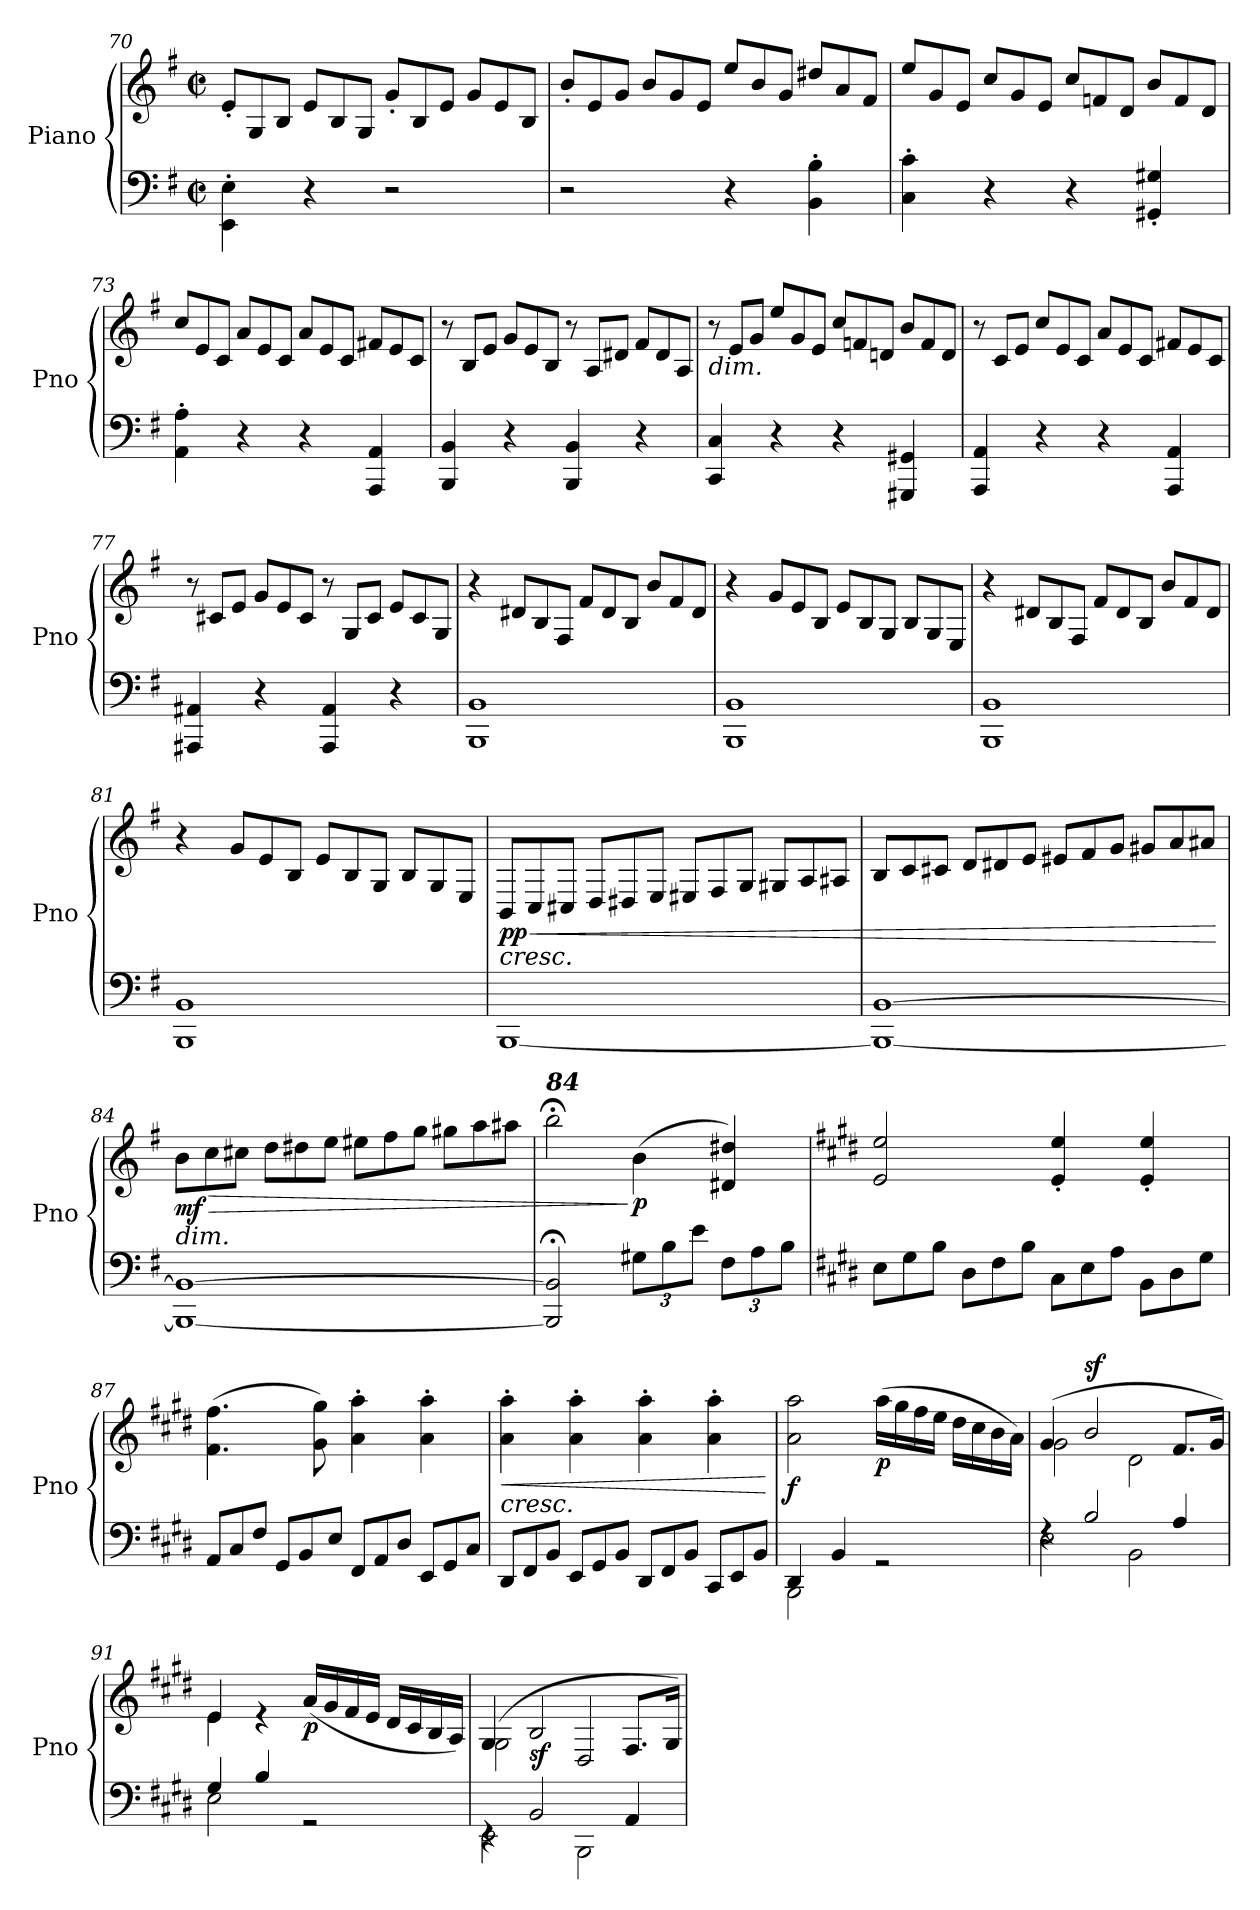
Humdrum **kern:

**kern	**kern	**dynam
*part1	*part1	*part1
*staff2	*staff1	*staff1/2
*I"Piano	*	*
*I'Pno	*	*
*clefF4	*clefG2	*
*k[f#]	*k[f#]	*
*M2/2	*M2/2	*
*met(c|)	*met(c|)	*
*	*Xtuplet	*
=70	=70	=70
4EE\' 4E\'	12e'/L	.
.	12G/	.
.	12B/J	.
4r	12e/L	.
.	12B/	.
.	12G/J	.
2r	12g'/L	.
.	12B/	.
.	12e/J	.
.	12g/L	.
.	12e/	.
.	12B/J	.
!!LO:LB:g=z
=71	=71	=71
2r	12b'/L	.
.	12e/	.
.	12g/J	.
.	12b/L	.
.	12g/	.
.	12e/J	.
4r	12ee/L	.
.	12b/	.
.	12g/J	.
4BB\' 4B\'	12dd#X/L	.
.	12a/	.
.	12f#/J	.
!!LO:LB:g=z
=72	=72	=72
4C\' 4c\'	12ee/L	.
.	12g/	.
.	12e/J	.
4r	12cc/L	.
.	12g/	.
.	12e/J	.
4r	12cc/L	.
.	12fn/	.
.	12d/J	.
4GG#X/' 4G#X/'	12b/L	.
.	12f/	.
.	12d/J	.
=73	=73	=73
4AA\' 4A\'	12cc/L	.
.	12e/	.
.	12c/J	.
4r	12a/L	.
.	12e/	.
.	12c/J	.
4r	12a/L	.
.	12e/	.
.	12c/J	.
4AAA/ 4AA/	12f#X/L	.
.	12e/	.
.	12c/J	.
=74	=74	=74
4BBB/ 4BB/	12r	.
.	12B/L	.
.	12e/J	.
4r	12g/L	.
.	12e/	.
.	12B/J	.
4BBB/ 4BB/	12r	.
.	12A/L	.
.	12d#X/J	.
4r	12f#/L	.
.	12d#/	.
.	12A/J	.
!!LO:LB:g=z
=75	=75	=75
!	!LO:TX:b:i:t=dim.	!
4CC/ 4C/	12r	.
.	12e/L	.
.	12g/J	.
4r	12ee/L	.
.	12g/	.
.	12e/J	.
4r	12cc/L	.
.	12fn/	.
.	12dn/J	.
4GGG#X/ 4GG#X/	12b/L	.
.	12f/	.
.	12d/J	.
!!LO:PB:g=z
=76	=76	=76
4AAA/ 4AA/	12r	.
.	12c/L	.
.	12e/J	.
4r	12cc/L	.
.	12e/	.
.	12c/J	.
4r	12a/L	.
.	12e/	.
.	12c/J	.
4AAA/ 4AA/	12f#X/L	.
.	12e/	.
.	12c/J	.
=77	=77	=77
4AAA#X/ 4AA#X/	12r	.
.	12c#X/L	.
.	12e/J	.
4r	12g/L	.
.	12e/	.
.	12c#/J	.
4AAA#/ 4AA#/	12r	.
.	12G/L	.
.	12c#/J	.
4r	12e/L	.
.	12c#/	.
.	12G/J	.
=78	=78	=78
1BBB 1BB	4r	.
.	12d#X/L	.
.	12B/	.
.	12F#/J	.
.	12f#/L	.
.	12d#/	.
.	12B/J	.
.	12b/L	.
.	12f#/	.
.	12d#/J	.
!!LO:LB:g=z
=79	=79	=79
1BBB 1BB	4r	.
.	12g/L	.
.	12e/	.
.	12B/J	.
.	12e/L	.
.	12B/	.
.	12G/J	.
.	12B/L	.
.	12G/	.
.	12E/J	.
!!LO:LB:g=z
=80	=80	=80
1BBB 1BB	4r	.
.	12d#X/L	.
.	12B/	.
.	12F#/J	.
.	12f#/L	.
.	12d#/	.
.	12B/J	.
.	12b/L	.
.	12f#/	.
.	12d#/J	.
=81	=81	=81
1BBB 1BB	4r	.
.	12g/L	.
.	12e/	.
.	12B/J	.
.	12e/L	.
.	12B/	.
.	12G/J	.
.	12B/L	.
.	12G/	.
.	12E/J	.
=82	=82	=82
!	!LO:TX:b:i:t=cresc.	!
!	!	!LO:HP:b
!	!	!LO:DY:n=1:b
[1BBB	12BB/L	< pp
.	12C/	.
.	12C#X/J	.
.	12D/L	.
.	12D#X/	.
.	12E/J	.
.	12E#X/L	.
.	12F#/	.
.	12G/J	.
.	12G#X/L	.
.	12A/	.
.	12A#X/J	.
!!LO:LB:g=z
=83	=83	=83
1BBB_ [1BB	12B/L	.
.	12c/	.
.	12c#X/J	.
.	12d/L	.
.	12d#X/	.
.	12e/J	.
.	12e#X/L	.
.	12f#/	.
.	12g/J	.
.	12g#X/L	.
.	12a/	.
.	12a#X/J	.
.	.	[
!!LO:LB:g=z
=84	=84	=84
!	!LO:TX:b:i:t=dim.	!
!	!	!LO:HP:b
!	!	!LO:DY:n=1:b
1BBB_ 1BB_	12b\L	> mf
.	12cc\	.
.	12cc#X\J	.
.	12dd\L	.
.	12dd#X\	.
.	12ee\J	.
.	12ee#X\L	.
.	12ff#\	.
.	12gg\J	.
.	12gg#X\L	.
.	12aa\	.
.	12aa#X\J	.
=85	=85	=85
!	!LO:TX:a:Bi:t=84	!
2BBB/];< 2BB/];<	2bb;<\	.
*Xbrackettup	*	*
!	!	!LO:DY:n=1:b
12G#X\L	(>4b\	] p
12B\	.	.
12e\J	.	.
12F#\L	4d#X/ 4dd#X/)	.
12A\	.	.
12B\J	.	.
=86	=86	=86
*k[f#c#g#d#]	*k[f#c#g#d#]	*
*Xtuplet	*	*
12E\L	2e/ 2ee/	.
12G#\	.	.
12B\J	.	.
12D#\L	.	.
12F#\	.	.
12B\J	.	.
12C#\L	4e/' 4ee/'	.
12E\	.	.
12A\J	.	.
12BB\L	4e/' 4ee/'	.
12D#\	.	.
12G#\J	.	.
!!LO:LB:g=z
=87	=87	=87
12AA/L	(>4.f#\ 4.ff#\	.
12C#/	.	.
12F#/J	.	.
12GG#/L	.	.
12BB/	.	.
.	8g#\ 8gg#\)	.
12E/J	.	.
12FF#/L	4a\' 4aa\'	.
12AA/	.	.
12D#/J	.	.
12EE/L	4a\' 4aa\'	.
12GG#/	.	.
12C#/J	.	.
!!LO:PB:g=z
=88	=88	=88
!	!LO:TX:b:i:t=cresc.	!
!	!	!LO:HP:b
12DD#/L	4a\' 4aa\'	<
12FF#/	.	.
12BB/J	.	.
12EE/L	4a\' 4aa\'	.
12GG#/	.	.
12BB/J	.	.
12DD#/L	4a\' 4aa\'	.
12FF#/	.	.
12BB/J	.	.
12CC#/L	4a\' 4aa\'	.
12EE/	.	.
12BB/J	.	.
.	.	[
=89	=89	=89
*^	*	*
!	!	!	!LO:DY:b
4DD#/	2BBB\	2a\ 2aa\	f
4BB/	.	.	.
!	!	!	!LO:DY:b
2rGG	2ryy	(>16aa\LL	p
.	.	16gg#\	.
.	.	16ff#\	.
.	.	16ee\JJ	.
.	.	16dd#\LL	.
.	.	16cc#\	.
.	.	16b\	.
.	.	16a\JJ)	.
=90	=90	=90	=90
*	*	*^	*
4rF	2E\	(>4g#/	2g#\	.
!	!	!	!	!LO:DY:a
2B/	.	2b/	.	sf
.	2BB\	.	2d#\	.
4A/	.	8.f#/L	.	.
.	.	16g#/Jk)	.	.
=91	=91	=91	=91	=91
4G#/	2E\	4e/	4e\	.
4B/	.	4re	2.ryy	.
!	!	!	!	!LO:DY:b
2rGG	2ryy	(>16a/LL	.	p
.	.	16g#/	.	.
.	.	16f#/	.	.
.	.	16e/JJ	.	.
.	.	16d#/LL	.	.
.	.	16c#/	.	.
.	.	16B/	.	.
.	.	16A/JJ)	.	.
!!LO:LB:g=z	!!
=92	=92	=92	=92	=92
4rEE	2EE\	(>4G#/	2G#\	.
!	!	!	!	!LO:DY:b
2BB/	.	2B/	.	sf
.	2BBB\	.	2D#/	.
4AA/	.	8.F#/L	.	.
.	.	16G#/Jk)	.	.
*v	*v	*	*	*
*	*v	*v	*
=	=	=
*-	*-	*-
